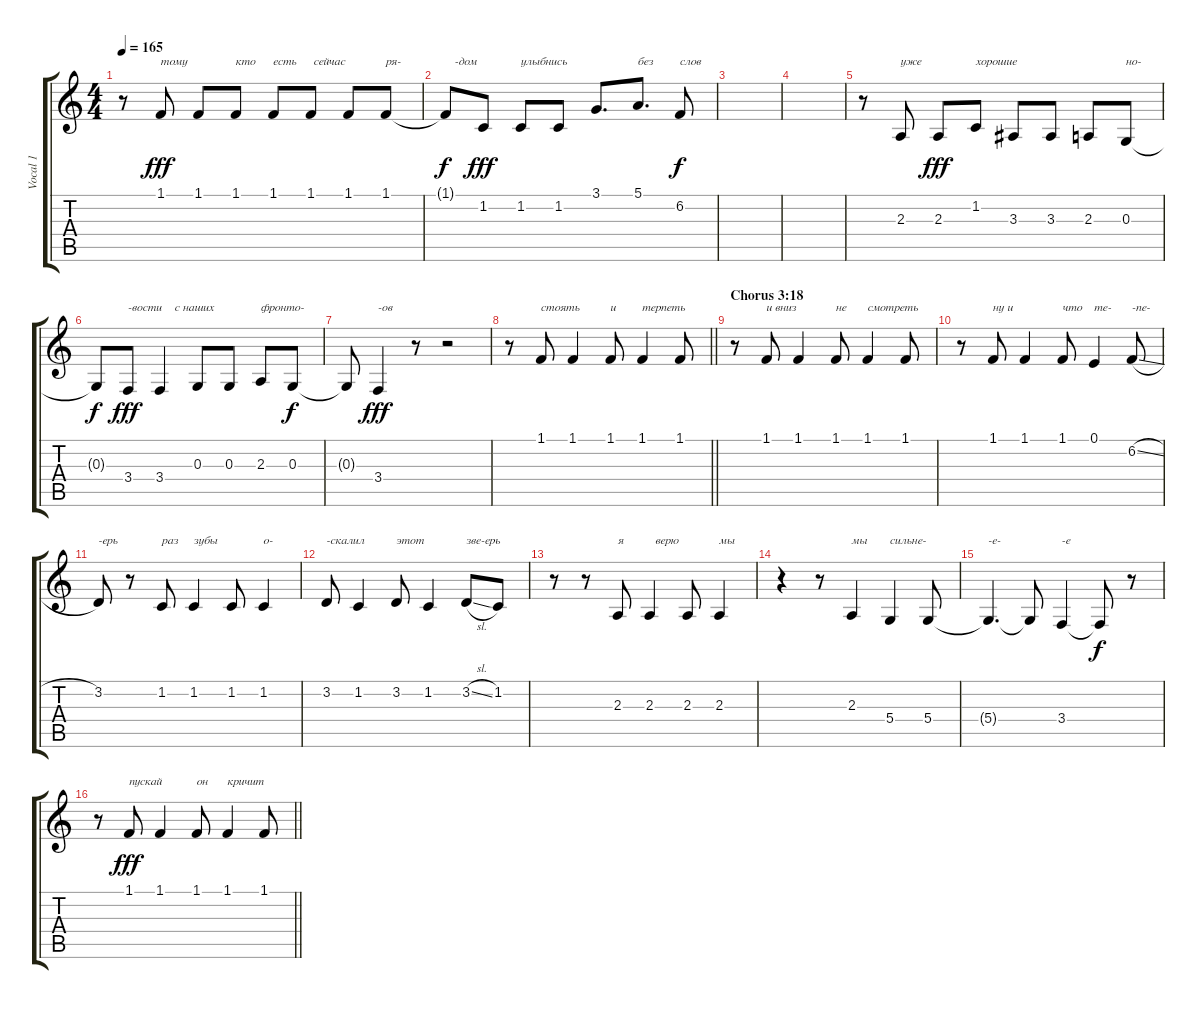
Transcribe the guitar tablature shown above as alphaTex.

\track ("Vocal 1" "Vocal 1") {instrument tenorsax}
\staff {score tabs}
\tuning (E4 B3 G3 D3 A2 E2) {hide}
\ts (4 4)
\tempo 165
\clef g2
\ks c
r.8{dy fff} 1.1.8{txt "тому"} 1.1.8 1.1.8{txt "кто"} 1.1.8{txt "есть"} 1.1.8{txt " сейчас"} 1.1.8 1.1.8{txt "ря-"} |
1.1{t}.8{txt "   -дом" dy f} 1.2.8{dy fff} 1.2.8{txt "улыбнись"} 1.2.8 3.1.8{d} 5.1.8{d txt "без"} 6.2.8{txt "слов" dy f} |
|
|
r.8 2.3.8{txt "уже"} 2.3.8{dy fff} 1.2.8{txt "хорошие"} 3.3.8 3.3.8 2.3.8 0.3.8{txt "но-"} |
0.3{t}.8{dy f} 3.4.8{txt "-вости" dy fff} 3.4.4{txt "     с наших"} 0.3.8 0.3.8 2.3.8{txt "фронто-"} 0.3.8{dy f} |
0.3{t}.8 3.4.4{txt "-ов" dy fff} r.8 r.2 |
\barLineRight lightlight
r.8 1.1.8{txt "стоять"} 1.1.4 1.1.8{txt "и"} 1.1.4{txt "терпеть"} 1.1.8 |
\section ("" "Chorus 3:18")
r.8 1.1.8{txt "и вниз"} 1.1.4 1.1.8{txt "не"} 1.1.4{txt "смотреть"} 1.1.8 |
r.8 1.1.8{txt "ну и"} 1.1.4 1.1.8{txt "что"} 0.1.4{txt "те-"} 6.2{sl}.8{txt "-пе-"} |
3.2.8{txt "-ерь"} r.8 1.2.8{txt "раз"} 1.2.4{txt "зубы"} 1.2.8 1.2.4{txt "о-"} |
3.2.8{txt "-скалил"} 1.2.4 3.2.8{txt "этот"} 1.2.4 3.2{sl}.8{txt "зве-ерь"} 1.2.8 |
r.8 r.8 2.3.8{txt "я"} 2.3.4{txt "  верю"} 2.3.8 2.3.4{txt "мы"} |
r.4 r.8 2.3.4{txt "мы"} 5.4.4{txt "сильне-"} 5.4.8 |
5.4{t}.4{d txt "-е-"} 5.4{t}.8 3.4.4{txt "-е"} 3.4{t}.8{dy f} r.8 |
\barLineRight lightlight
r.8 1.1.8{txt "пускай" dy fff} 1.1.4 1.1.8{txt "он"} 1.1.4{txt "кричит"} 1.1.8
